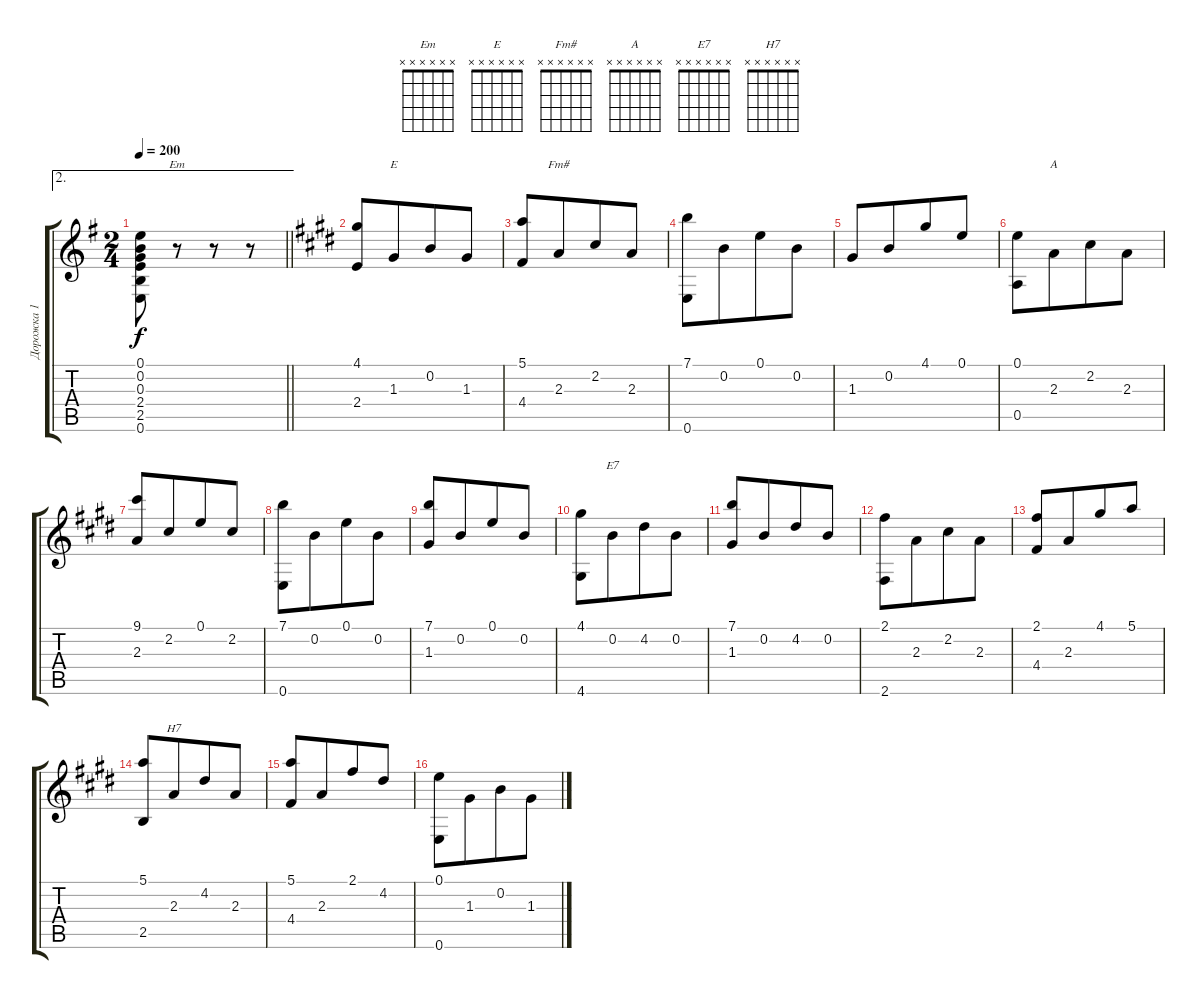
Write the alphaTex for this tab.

\track ("Дорожка 1" "Дорожка 1") {instrument acousticguitarnylon}
\staff {score tabs}
\tuning (E4 B3 G3 D3 A2 E2) {hide}
\chord ("Em" x x x x x x)
\chord ("E" x x x x x x)
\chord ("Fm#" x x x x x x)
\chord ("A" x x x x x x)
\chord ("E7" x x x x x x)
\chord ("H7" x x x x x x)
\ae 2
\ts (2 4)
\tempo 200
\clef g2
\barLineRight lightlight
\ks eminor
(0.1 0.2 0.3 2.4 2.5 0.6).8{dy f beam Down} r.8{ch "Em"} r.8 r.8 |
\ks c#minor
(4.1 2.4).8{beam Up beam merge} 1.3.8{ch "E" beam Up beam merge} 0.2.8{beam Up beam merge} 1.3.8{beam Up} |
(5.1 4.4).8{beam Up beam merge} 2.3.8{ch "Fm#" beam Up beam merge} 2.2.8{beam Up beam merge} 2.3.8{beam Up} |
(7.1 0.6).8{beam Down beam merge} 0.2.8{beam Down beam merge} 0.1.8{beam Down beam merge} 0.2.8{beam Down} |
1.3.8{beam Up beam merge} 0.2.8{beam Up beam merge} 4.1.8{beam Up beam merge} 0.1.8{beam Up} |
(0.1 0.5).8{beam Down beam merge} 2.3.8{ch "A" beam Down beam merge} 2.2.8{beam Down beam merge} 2.3.8{beam Down} |
(9.1 2.3).8{beam Up beam merge} 2.2.8{beam Up beam merge} 0.1.8{beam Up beam merge} 2.2.8{beam Up} |
(7.1 0.6).8{beam Down beam merge} 0.2.8{beam Down beam merge} 0.1.8{beam Down beam merge} 0.2.8{beam Down} |
(7.1 1.3).8{beam Up beam merge} 0.2.8{beam Up beam merge} 0.1.8{beam Up beam merge} 0.2.8{beam Up} |
(4.1 4.6).8{beam Down beam merge} 0.2.8{ch "E7" beam Down beam merge} 4.2.8{beam Down beam merge} 0.2.8{beam Down} |
(7.1 1.3).8{beam Up beam merge} 0.2.8{beam Up beam merge} 4.2.8{beam Up beam merge} 0.2.8{beam Up} |
(2.1 2.6).8{beam Down beam merge} 2.3.8{beam Down beam merge} 2.2.8{beam Down beam merge} 2.3.8{beam Down} |
(2.1 4.4).8{beam Up beam merge} 2.3.8{beam Up beam merge} 4.1.8{beam Up beam merge} 5.1.8{beam Up} |
(5.1 2.5).8{beam Up beam merge} 2.3.8{ch "H7" beam Up beam merge} 4.2.8{beam Up beam merge} 2.3.8{beam Up} |
(5.1 4.4).8{beam Up beam merge} 2.3.8{beam Up beam merge} 2.1.8{beam Up beam merge} 4.2.8{beam Up} |
(0.1 0.6).8{beam Down beam merge} 1.3.8{beam Down beam merge} 0.2.8{beam Down beam merge} 1.3.8{beam Down}
